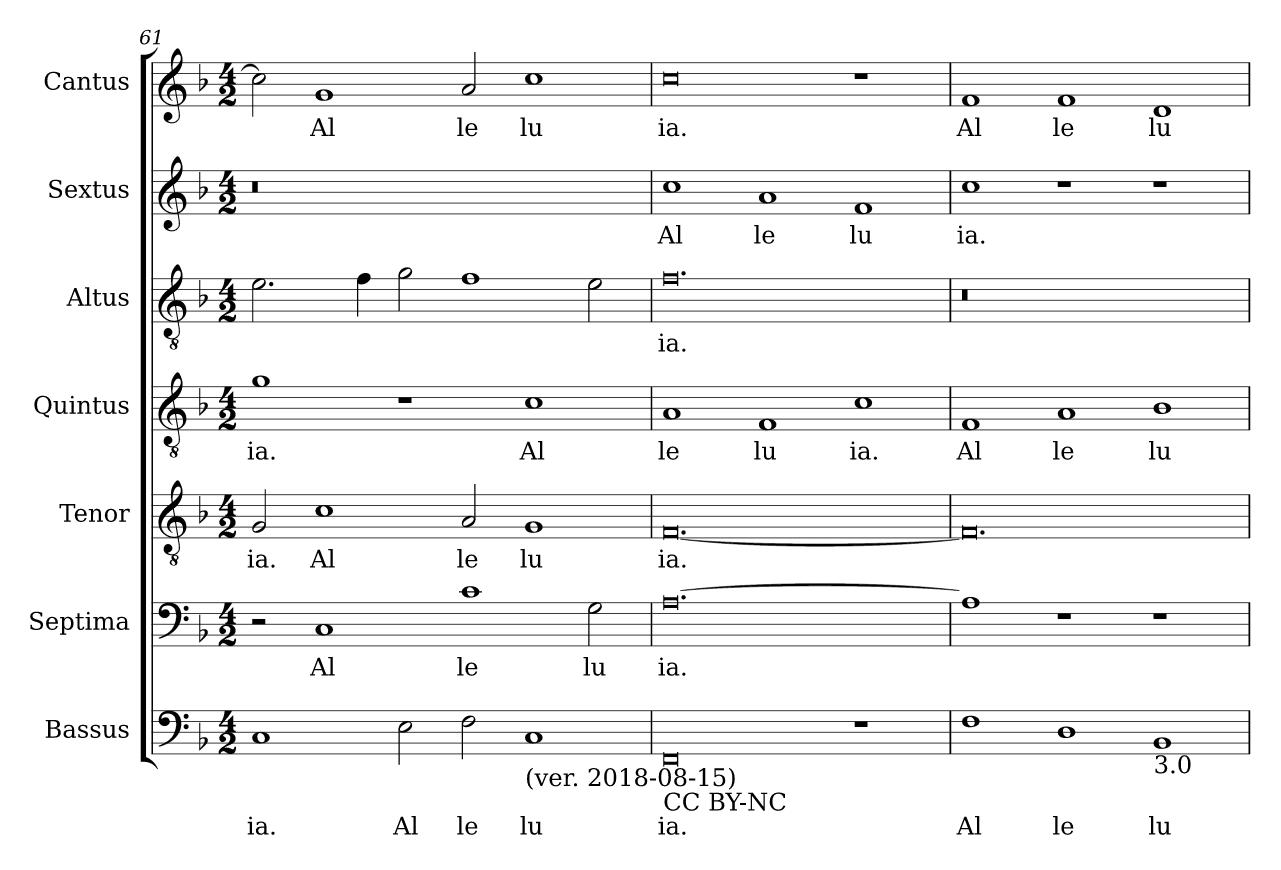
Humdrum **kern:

**kern	**text	**kern	**text	**kern	**text	**kern	**text	**kern	**text	**kern	**text	**kern	**text
*part7	*part7	*part6	*part6	*part5	*part5	*part4	*part4	*part3	*part3	*part2	*part2	*part1	*part1
*staff7	*staff7	*staff6	*staff6	*staff5	*staff5	*staff4	*staff4	*staff3	*staff3	*staff2	*staff2	*staff1	*staff1
*I"Bassus	*	*I"Septima	*	*I"Tenor	*	*I"Quintus	*	*I"Altus	*	*I"Sextus	*	*I"Cantus	*
*clefF4	*	*clefF4	*	*clefGv2	*	*clefGv2	*	*clefGv2	*	*clefG2	*	*clefG2	*
*ITrd-3c-5	*	*ITrd-3c-5	*	*	*	*ITrd-3c-5	*	*ITrd-3c-5	*	*ITrd-3c-5	*	*ITrd-3c-5	*
*k[b-e-]	*	*k[b-e-]	*	*k[b-]	*	*k[b-e-]	*	*k[b-e-]	*	*k[b-e-]	*	*k[b-e-]	*
*B-:	*	*B-:	*	*F:	*	*B-:	*	*B-:	*	*B-:	*	*B-:	*
*M4/2	*	*M4/2	*	*M4/2	*	*M4/2	*	*M4/2	*	*M4/2	*	*M4/2	*
=61	=61	=61	=61	=61	=61	=61	=61	=61	=61	=61	=61	=61	=61
!	!LO:LY:b:cj	!	!	!	!LO:LY:b:cj	!	!LO:LY:b:cj	!	!	!	!	!	!
1F	ia.	2r	.	2G/	ia.	1cc	ia.	2.a\	.	0.r	.	2ff\]	.
!	!	!	!LO:LY:b:cj	!	!LO:LY:b:cj	!	!	!	!	!	!	!	!LO:LY:b:cj
.	.	1F	Al	1c	Al	.	.	.	.	.	.	1cc	Al
.	.	.	.	.	.	.	.	4b-\	.	.	.	.	.
!	!LO:LY:b:cj	!	!	!	!	!	!	!	!	!	!	!	!
2A\	Al	.	.	.	.	1r	.	2cc\	.	.	.	.	.
!	!LO:LY:b:cj	!	!LO:LY:b:cj	!	!LO:LY:b:cj	!	!	!	!	!	!	!	!LO:LY:b:cj
2B-\	le	1f	le	2A/	le	.	.	1b-	.	.	.	2dd/	le
!LO:TX:b:t=(ver. 2018-08-15)	!	!	!	!	!	!	!	!	!	!	!	!	!
!	!LO:LY:b:cj	!	!	!	!LO:LY:b:cj	!	!LO:LY:b:cj	!	!	!	!	!	!LO:LY:b:cj
1F	lu	.	.	1G	lu	1f	Al	.	.	.	.	1ff	lu
!	!	!	!LO:LY:b:cj	!	!	!	!	!	!	!	!	!	!
.	.	2c\	lu	.	.	.	.	2a\	.	.	.	.	.
=62	=62	=62	=62	=62	=62	=62	=62	=62	=62	=62	=62	=62	=62
!LO:TX:b:t=CC BY-NC	!	!	!	!	!	!	!	!	!	!	!	!	!
!	!LO:LY:b:cj	!	!LO:LY:b:cj	!	!LO:LY:b:cj	!	!LO:LY:b:cj	!	!LO:LY:b:cj	!	!LO:LY:b:cj	!	!LO:LY:b:cj
0BB-	ia.	[>0.d	ia.	[<0.F	ia.	1d	le	0.b-	-ia.	1ff	Al	0ff	ia.
!	!	!	!	!	!	!	!LO:LY:b:cj	!	!	!	!LO:LY:b:cj	!	!
.	.	.	.	.	.	1B-	lu	.	.	1dd	le	.	.
!	!	!	!	!	!	!	!LO:LY:b:cj	!	!	!	!LO:LY:b:cj	!	!
1r	.	.	.	.	.	1f	ia.	.	.	1b-	lu	1r	.
=63	=63	=63	=63	=63	=63	=63	=63	=63	=63	=63	=63	=63	=63
!	!LO:LY:b:cj	!	!	!	!	!	!LO:LY:b:cj	!	!	!	!LO:LY:b:cj	!	!LO:LY:b:cj
1B-	Al	1d]	.	0.F]	.	1B-	Al	0.r	.	1ff	ia.	1b-	Al
!	!LO:LY:b:cj	!	!	!	!	!	!LO:LY:b:cj	!	!	!	!	!	!LO:LY:b:cj
1G	le	1r	.	.	.	1d	le	.	.	1r	.	1b-	le
!LO:TX:b:t=3.0	!	!	!	!	!	!	!	!	!	!	!	!	!
!	!LO:LY:b:cj	!	!	!	!	!	!LO:LY:b:cj	!	!	!	!	!	!LO:LY:b:cj
1E-	lu	1r	.	.	.	1e-	lu	.	.	1r	.	1g	lu
=	=	=	=	=	=	=	=	=	=	=	=	=	=
*-	*-	*-	*-	*-	*-	*-	*-	*-	*-	*-	*-	*-	*-
